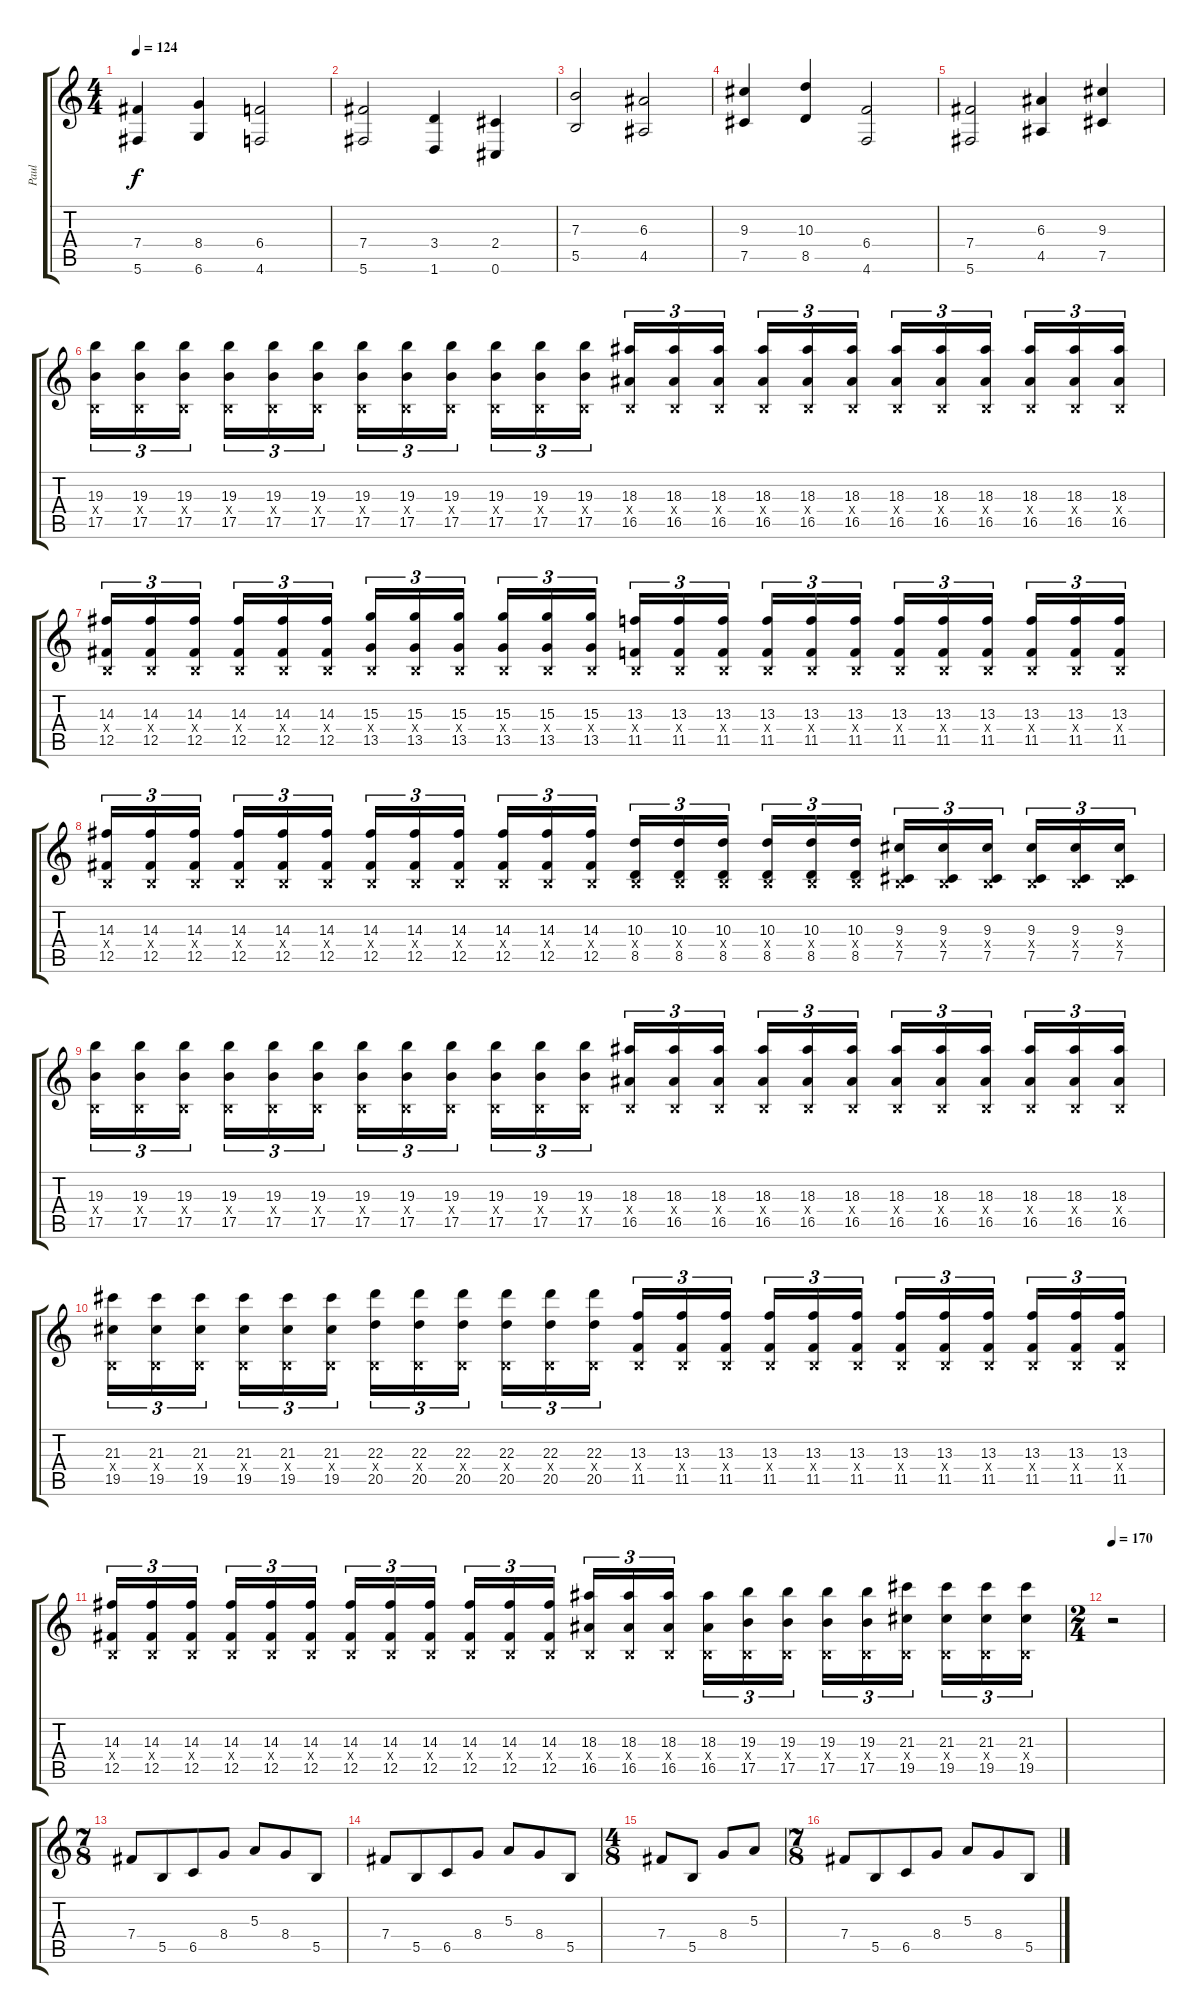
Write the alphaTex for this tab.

\track ("Paul" "Paul") {instrument distortionguitar}
\staff {score tabs}
\tuning (Db4 Ab3 E3 B2 Gb2 Db2) {hide}
\ts (4 4)
\tempo 124
\clef g2
\ks c
(7.4 5.6).4{dy f} (8.4 6.6).4 (6.4 4.6).2 |
(7.4 5.6).2 (3.4 1.6).4 (2.4 0.6).4 |
(7.3 5.5).2 (6.3 4.5).2 |
(9.3 7.5).4 (10.3 8.5).4 (6.4 4.6).2 |
(7.4 5.6).2 (6.3 4.5).4 (9.3 7.5).4 |
(19.3 0.4{x} 17.5).16{tu (3 2)} (19.3 0.4{x} 17.5).16{tu (3 2)} (19.3 0.4{x} 17.5).16{tu (3 2)} (19.3 0.4{x} 17.5).16{tu (3 2)} (19.3 0.4{x} 17.5).16{tu (3 2)} (19.3 0.4{x} 17.5).16{tu (3 2)} (19.3 0.4{x} 17.5).16{tu (3 2)} (19.3 0.4{x} 17.5).16{tu (3 2)} (19.3 0.4{x} 17.5).16{tu (3 2)} (19.3 0.4{x} 17.5).16{tu (3 2)} (19.3 0.4{x} 17.5).16{tu (3 2)} (19.3 0.4{x} 17.5).16{tu (3 2)} (18.3 0.4{x} 16.5).16{tu (3 2)} (18.3 0.4{x} 16.5).16{tu (3 2)} (18.3 0.4{x} 16.5).16{tu (3 2)} (18.3 0.4{x} 16.5).16{tu (3 2)} (18.3 0.4{x} 16.5).16{tu (3 2)} (18.3 0.4{x} 16.5).16{tu (3 2)} (18.3 0.4{x} 16.5).16{tu (3 2)} (18.3 0.4{x} 16.5).16{tu (3 2)} (18.3 0.4{x} 16.5).16{tu (3 2)} (18.3 0.4{x} 16.5).16{tu (3 2)} (18.3 0.4{x} 16.5).16{tu (3 2)} (18.3 0.4{x} 16.5).16{tu (3 2)} |
(14.3 0.4{x} 12.5).16{tu (3 2)} (14.3 0.4{x} 12.5).16{tu (3 2)} (14.3 0.4{x} 12.5).16{tu (3 2)} (14.3 0.4{x} 12.5).16{tu (3 2)} (14.3 0.4{x} 12.5).16{tu (3 2)} (14.3 0.4{x} 12.5).16{tu (3 2)} (15.3 0.4{x} 13.5).16{tu (3 2)} (15.3 0.4{x} 13.5).16{tu (3 2)} (15.3 0.4{x} 13.5).16{tu (3 2)} (15.3 0.4{x} 13.5).16{tu (3 2)} (15.3 0.4{x} 13.5).16{tu (3 2)} (15.3 0.4{x} 13.5).16{tu (3 2)} (13.3 0.4{x} 11.5).16{tu (3 2)} (13.3 0.4{x} 11.5).16{tu (3 2)} (13.3 0.4{x} 11.5).16{tu (3 2)} (13.3 0.4{x} 11.5).16{tu (3 2)} (13.3 0.4{x} 11.5).16{tu (3 2)} (13.3 0.4{x} 11.5).16{tu (3 2)} (13.3 0.4{x} 11.5).16{tu (3 2)} (13.3 0.4{x} 11.5).16{tu (3 2)} (13.3 0.4{x} 11.5).16{tu (3 2)} (13.3 0.4{x} 11.5).16{tu (3 2)} (13.3 0.4{x} 11.5).16{tu (3 2)} (13.3 0.4{x} 11.5).16{tu (3 2)} |
(14.3 0.4{x} 12.5).16{tu (3 2)} (14.3 0.4{x} 12.5).16{tu (3 2)} (14.3 0.4{x} 12.5).16{tu (3 2)} (14.3 0.4{x} 12.5).16{tu (3 2)} (14.3 0.4{x} 12.5).16{tu (3 2)} (14.3 0.4{x} 12.5).16{tu (3 2)} (14.3 0.4{x} 12.5).16{tu (3 2)} (14.3 0.4{x} 12.5).16{tu (3 2)} (14.3 0.4{x} 12.5).16{tu (3 2)} (14.3 0.4{x} 12.5).16{tu (3 2)} (14.3 0.4{x} 12.5).16{tu (3 2)} (14.3 0.4{x} 12.5).16{tu (3 2)} (10.3 0.4{x} 8.5).16{tu (3 2)} (10.3 0.4{x} 8.5).16{tu (3 2)} (10.3 0.4{x} 8.5).16{tu (3 2)} (10.3 0.4{x} 8.5).16{tu (3 2)} (10.3 0.4{x} 8.5).16{tu (3 2)} (10.3 0.4{x} 8.5).16{tu (3 2)} (9.3 0.4{x} 7.5).16{tu (3 2)} (9.3 0.4{x} 7.5).16{tu (3 2)} (9.3 0.4{x} 7.5).16{tu (3 2)} (9.3 0.4{x} 7.5).16{tu (3 2)} (9.3 0.4{x} 7.5).16{tu (3 2)} (9.3 0.4{x} 7.5).16{tu (3 2)} |
(19.3 0.4{x} 17.5).16{tu (3 2)} (19.3 0.4{x} 17.5).16{tu (3 2)} (19.3 0.4{x} 17.5).16{tu (3 2)} (19.3 0.4{x} 17.5).16{tu (3 2)} (19.3 0.4{x} 17.5).16{tu (3 2)} (19.3 0.4{x} 17.5).16{tu (3 2)} (19.3 0.4{x} 17.5).16{tu (3 2)} (19.3 0.4{x} 17.5).16{tu (3 2)} (19.3 0.4{x} 17.5).16{tu (3 2)} (19.3 0.4{x} 17.5).16{tu (3 2)} (19.3 0.4{x} 17.5).16{tu (3 2)} (19.3 0.4{x} 17.5).16{tu (3 2)} (18.3 0.4{x} 16.5).16{tu (3 2)} (18.3 0.4{x} 16.5).16{tu (3 2)} (18.3 0.4{x} 16.5).16{tu (3 2)} (18.3 0.4{x} 16.5).16{tu (3 2)} (18.3 0.4{x} 16.5).16{tu (3 2)} (18.3 0.4{x} 16.5).16{tu (3 2)} (18.3 0.4{x} 16.5).16{tu (3 2)} (18.3 0.4{x} 16.5).16{tu (3 2)} (18.3 0.4{x} 16.5).16{tu (3 2)} (18.3 0.4{x} 16.5).16{tu (3 2)} (18.3 0.4{x} 16.5).16{tu (3 2)} (18.3 0.4{x} 16.5).16{tu (3 2)} |
(21.3 0.4{x} 19.5).16{tu (3 2)} (21.3 0.4{x} 19.5).16{tu (3 2)} (21.3 0.4{x} 19.5).16{tu (3 2)} (21.3 0.4{x} 19.5).16{tu (3 2)} (21.3 0.4{x} 19.5).16{tu (3 2)} (21.3 0.4{x} 19.5).16{tu (3 2)} (22.3 0.4{x} 20.5).16{tu (3 2)} (22.3 0.4{x} 20.5).16{tu (3 2)} (22.3 0.4{x} 20.5).16{tu (3 2)} (22.3 0.4{x} 20.5).16{tu (3 2)} (22.3 0.4{x} 20.5).16{tu (3 2)} (22.3 0.4{x} 20.5).16{tu (3 2)} (13.3 0.4{x} 11.5).16{tu (3 2)} (13.3 0.4{x} 11.5).16{tu (3 2)} (13.3 0.4{x} 11.5).16{tu (3 2)} (13.3 0.4{x} 11.5).16{tu (3 2)} (13.3 0.4{x} 11.5).16{tu (3 2)} (13.3 0.4{x} 11.5).16{tu (3 2)} (13.3 0.4{x} 11.5).16{tu (3 2)} (13.3 0.4{x} 11.5).16{tu (3 2)} (13.3 0.4{x} 11.5).16{tu (3 2)} (13.3 0.4{x} 11.5).16{tu (3 2)} (13.3 0.4{x} 11.5).16{tu (3 2)} (13.3 0.4{x} 11.5).16{tu (3 2)} |
(14.3 0.4{x} 12.5).16{tu (3 2)} (14.3 0.4{x} 12.5).16{tu (3 2)} (14.3 0.4{x} 12.5).16{tu (3 2)} (14.3 0.4{x} 12.5).16{tu (3 2)} (14.3 0.4{x} 12.5).16{tu (3 2)} (14.3 0.4{x} 12.5).16{tu (3 2)} (14.3 0.4{x} 12.5).16{tu (3 2)} (14.3 0.4{x} 12.5).16{tu (3 2)} (14.3 0.4{x} 12.5).16{tu (3 2)} (14.3 0.4{x} 12.5).16{tu (3 2)} (14.3 0.4{x} 12.5).16{tu (3 2)} (14.3 0.4{x} 12.5).16{tu (3 2)} (18.3 0.4{x} 16.5).16{tu (3 2)} (18.3 0.4{x} 16.5).16{tu (3 2)} (18.3 0.4{x} 16.5).16{tu (3 2)} (18.3 0.4{x} 16.5).16{tu (3 2)} (19.3 0.4{x} 17.5).16{tu (3 2)} (19.3 0.4{x} 17.5).16{tu (3 2)} (19.3 0.4{x} 17.5).16{tu (3 2)} (19.3 0.4{x} 17.5).16{tu (3 2)} (21.3 0.4{x} 19.5).16{tu (3 2)} (21.3 0.4{x} 19.5).16{tu (3 2)} (21.3 0.4{x} 19.5).16{tu (3 2)} (21.3 0.4{x} 19.5).16{tu (3 2)} |
\ts (2 4)
\tempo 170
r.2 |
\ts (7 8)
7.4.8 5.5.8 6.5.8 8.4.8 5.3.8 8.4.8 5.5.8 |
7.4.8 5.5.8 6.5.8 8.4.8 5.3.8 8.4.8 5.5.8 |
\ts (4 8)
7.4.8 5.5.8 8.4.8 5.3.8 |
\ts (7 8)
7.4.8 5.5.8 6.5.8 8.4.8 5.3.8 8.4.8 5.5.8
